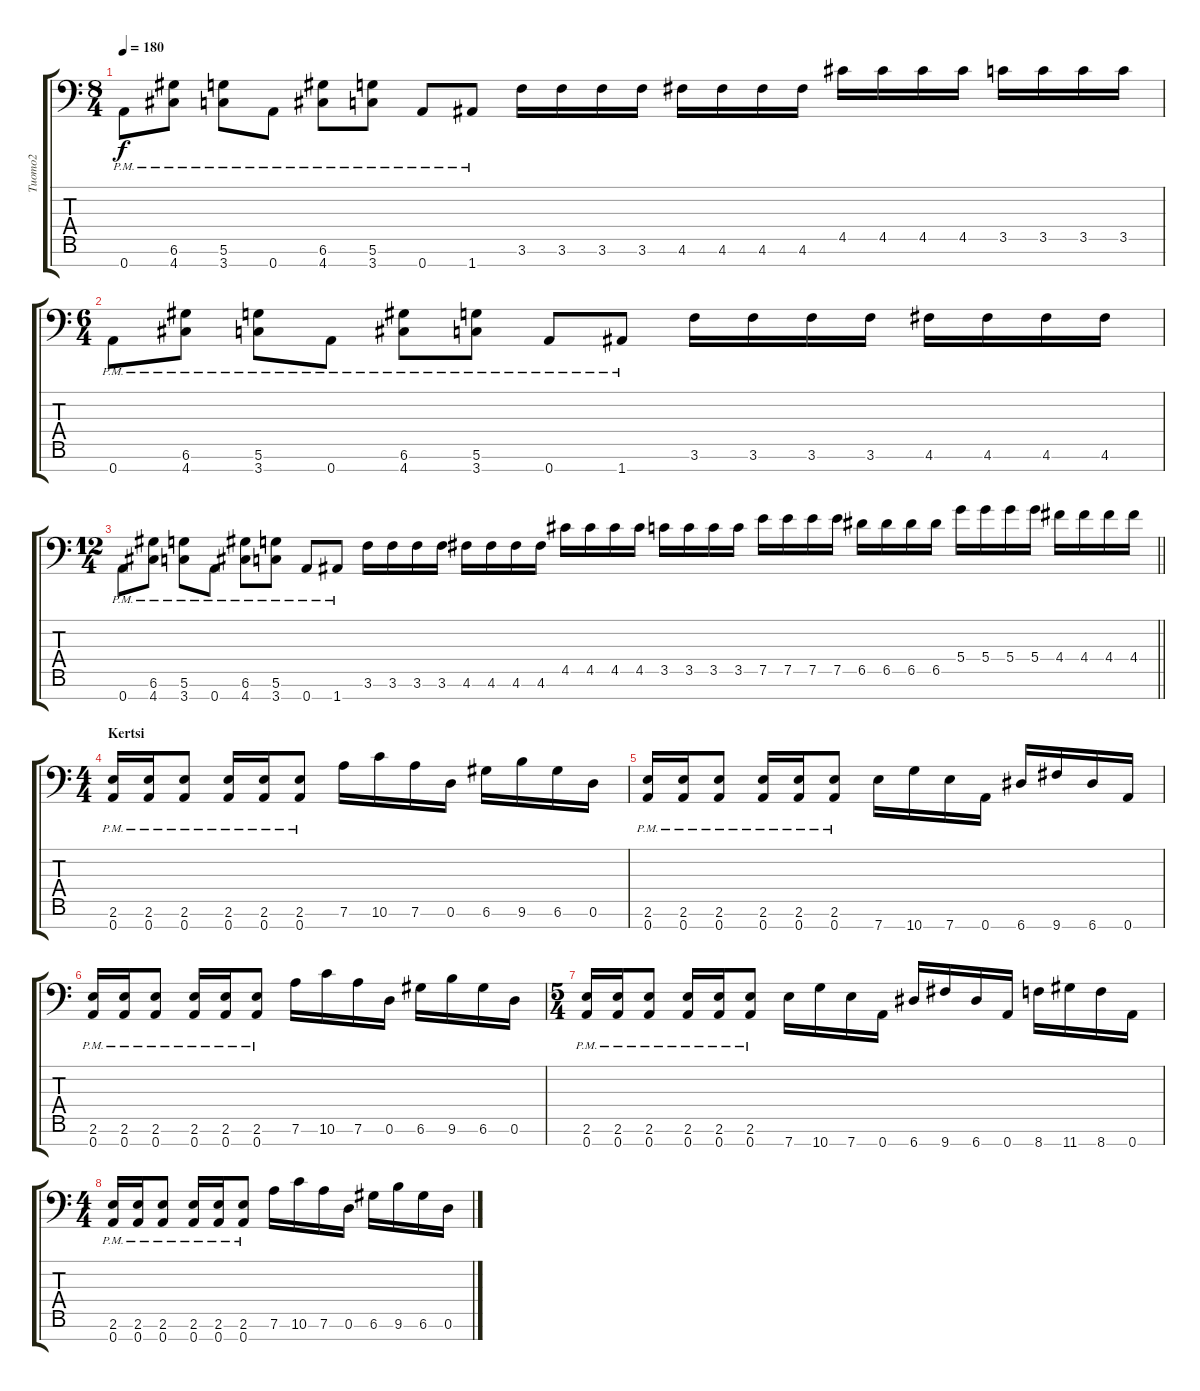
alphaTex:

\track ("Tuomo2" "Tuomo2") {instrument distortionguitar}
\staff {score tabs}
\tuning (E4 B3 G3 D3 A2 D2 A1) {hide}
\ts (8 4)
\tempo 180
\clef f4
\ks c
0.7{pm}.8{dy f} (6.6{pm} 4.7{pm}).8 (5.6{pm} 3.7{pm}).8 0.7{pm}.8 (6.6{pm} 4.7{pm}).8 (5.6{pm} 3.7{pm}).8 0.7{pm}.8 1.7{pm}.8 3.6.16 3.6.16 3.6.16 3.6.16 4.6.16 4.6.16 4.6.16 4.6.16 4.5.16 4.5.16 4.5.16 4.5.16 3.5.16 3.5.16 3.5.16 3.5.16 |
\ts (6 4)
0.7{pm}.8 (6.6{pm} 4.7{pm}).8 (5.6{pm} 3.7{pm}).8 0.7{pm}.8 (6.6{pm} 4.7{pm}).8 (5.6{pm} 3.7{pm}).8 0.7{pm}.8 1.7{pm}.8 3.6.16 3.6.16 3.6.16 3.6.16 4.6.16 4.6.16 4.6.16 4.6.16 |
\ts (12 4)
\barLineRight lightlight
0.7{pm}.8 (6.6{pm} 4.7{pm}).8 (5.6{pm} 3.7{pm}).8 0.7{pm}.8 (6.6{pm} 4.7{pm}).8 (5.6{pm} 3.7{pm}).8 0.7{pm}.8 1.7{pm}.8 3.6.16 3.6.16 3.6.16 3.6.16 4.6.16 4.6.16 4.6.16 4.6.16 4.5.16 4.5.16 4.5.16 4.5.16 3.5.16 3.5.16 3.5.16 3.5.16 7.5.16 7.5.16 7.5.16 7.5.16 6.5.16 6.5.16 6.5.16 6.5.16 5.4.16 5.4.16 5.4.16 5.4.16 4.4.16 4.4.16 4.4.16 4.4.16 |
\ts (4 4)
\section ("" "Kertsi")
(2.6{pm} 0.7{pm}).16 (2.6{pm} 0.7{pm}).16 (2.6{pm} 0.7{pm}).8 (2.6{pm} 0.7{pm}).16 (2.6{pm} 0.7{pm}).16 (2.6{pm} 0.7{pm}).8 7.6.16 10.6.16 7.6.16 0.6.16 6.6.16 9.6.16 6.6.16 0.6.16 |
(2.6{pm} 0.7{pm}).16 (2.6{pm} 0.7{pm}).16 (2.6{pm} 0.7{pm}).8 (2.6{pm} 0.7{pm}).16 (2.6{pm} 0.7{pm}).16 (2.6{pm} 0.7{pm}).8 7.7.16 10.7.16 7.7.16 0.7.16 6.7.16 9.7.16 6.7.16 0.7.16 |
(2.6{pm} 0.7{pm}).16 (2.6{pm} 0.7{pm}).16 (2.6{pm} 0.7{pm}).8 (2.6{pm} 0.7{pm}).16 (2.6{pm} 0.7{pm}).16 (2.6{pm} 0.7{pm}).8 7.6.16 10.6.16 7.6.16 0.6.16 6.6.16 9.6.16 6.6.16 0.6.16 |
\ts (5 4)
(2.6{pm} 0.7{pm}).16 (2.6{pm} 0.7{pm}).16 (2.6{pm} 0.7{pm}).8 (2.6{pm} 0.7{pm}).16 (2.6{pm} 0.7{pm}).16 (2.6{pm} 0.7{pm}).8 7.7.16 10.7.16 7.7.16 0.7.16 6.7.16 9.7.16 6.7.16 0.7.16 8.7.16 11.7.16 8.7.16 0.7.16 |
\ts (4 4)
(2.6{pm} 0.7{pm}).16 (2.6{pm} 0.7{pm}).16 (2.6{pm} 0.7{pm}).8 (2.6{pm} 0.7{pm}).16 (2.6{pm} 0.7{pm}).16 (2.6{pm} 0.7{pm}).8 7.6.16 10.6.16 7.6.16 0.6.16 6.6.16 9.6.16 6.6.16 0.6.16
